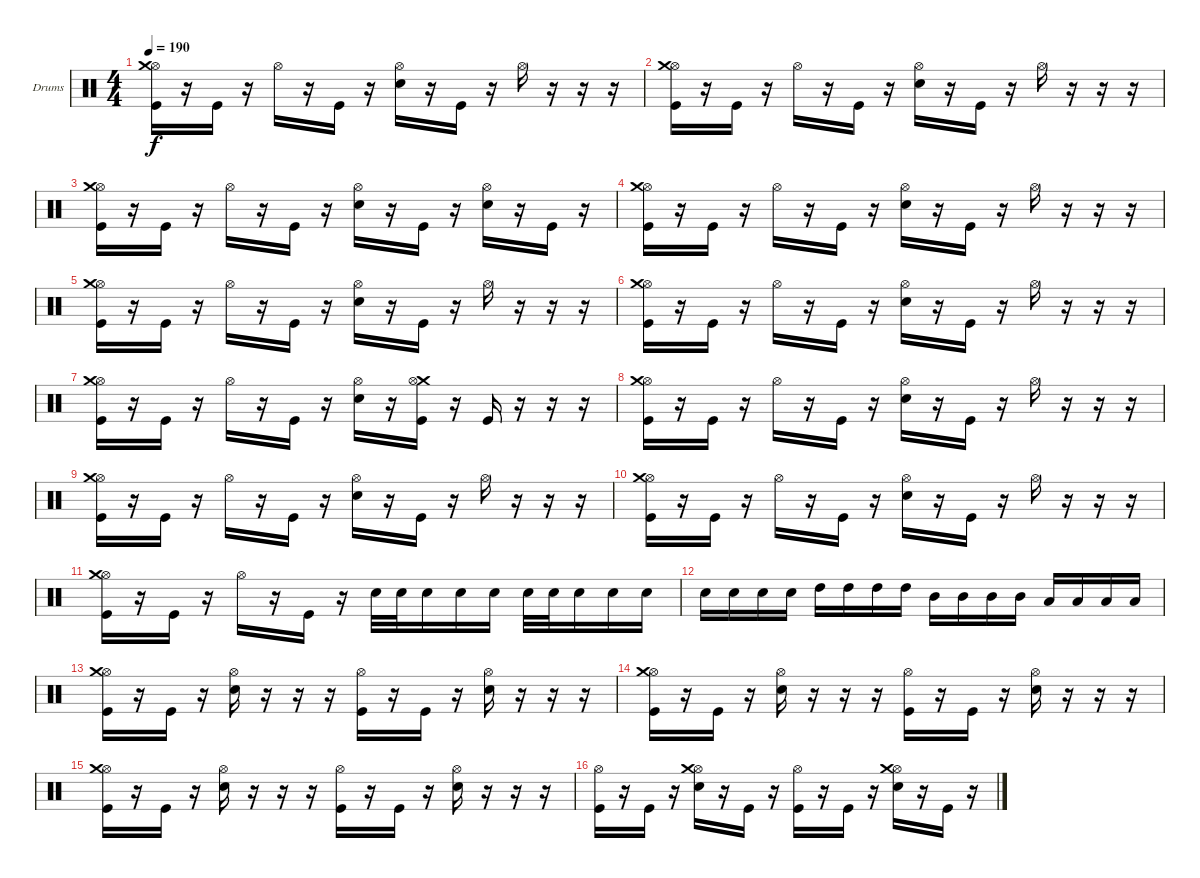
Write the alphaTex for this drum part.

\defaultSystemsLayout 4
\bracketExtendMode groupsimilarinstruments
\firstSystemTrackNameOrientation horizontal
\otherSystemsTrackNameOrientation horizontal
\track ("Drumkit" "Drums") {instrument percussion}
\staff {score}
\articulation defaults
\ts (4 4)
\tempo 190
\clef neutral
\scale
0.333333
\ks c
("Hi-Hat (open)" "Kick (hit)" "Crash medium (hit)").16{dy f} r.16 "Kick (hit)".16 r.16 "Hi-Hat (open)".16 r.16 "Kick (hit)".16 r.16 ("Hi-Hat (open)" "Snare (hit) 2").16 r.16 "Kick (hit)".16 r.16 "Hi-Hat (open)".16 r.16 r.16 r.16 |
\scale
0.333333 ("Hi-Hat (open)" "Kick (hit)" "Crash medium (hit)").16 r.16 "Kick (hit)".16 r.16 "Hi-Hat (open)".16 r.16 "Kick (hit)".16 r.16 ("Hi-Hat (open)" "Snare (hit) 2").16 r.16 "Kick (hit)".16 r.16 "Hi-Hat (open)".16 r.16 r.16 r.16 |
\scale
0.333333 ("Hi-Hat (open)" "Kick (hit)" "Crash medium (hit)").16 r.16 "Kick (hit)".16 r.16 "Hi-Hat (open)".16 r.16 "Kick (hit)".16 r.16 ("Hi-Hat (open)" "Snare (hit) 2").16 r.16 "Kick (hit)".16 r.16 ("Hi-Hat (open)" "Snare (hit) 2").16 r.16 "Kick (hit)".16 r.16 |
\scale
0.333333 ("Hi-Hat (open)" "Kick (hit)" "Crash medium (hit)").16 r.16 "Kick (hit)".16 r.16 "Hi-Hat (open)".16 r.16 "Kick (hit)".16 r.16 ("Hi-Hat (open)" "Snare (hit) 2").16 r.16 "Kick (hit)".16 r.16 "Hi-Hat (open)".16 r.16 r.16 r.16 |
\scale
0.333333 ("Hi-Hat (open)" "Kick (hit)" "Crash medium (hit)").16 r.16 "Kick (hit)".16 r.16 "Hi-Hat (open)".16 r.16 "Kick (hit)".16 r.16 ("Hi-Hat (open)" "Snare (hit) 2").16 r.16 "Kick (hit)".16 r.16 "Hi-Hat (open)".16 r.16 r.16 r.16 |
\scale
0.333333 ("Hi-Hat (open)" "Kick (hit)" "Crash medium (hit)").16 r.16 "Kick (hit)".16 r.16 "Hi-Hat (open)".16 r.16 "Kick (hit)".16 r.16 ("Hi-Hat (open)" "Snare (hit) 2").16 r.16 "Kick (hit)".16 r.16 "Hi-Hat (open)".16 r.16 r.16 r.16 |
\scale
0.333333 ("Hi-Hat (open)" "Kick (hit)" "Crash medium (hit)").16 r.16 "Kick (hit)".16 r.16 "Hi-Hat (open)".16 r.16 "Kick (hit)".16 r.16 ("Hi-Hat (open)" "Snare (hit) 2").16 r.16 ("Crash medium (hit)" "Kick (hit)" "Hi-Hat (open)").16 r.16 "Kick (hit)".16 r.16 r.16 r.16 |
\scale
0.333333 ("Hi-Hat (open)" "Kick (hit)" "Crash medium (hit)").16 r.16 "Kick (hit)".16 r.16 "Hi-Hat (open)".16 r.16 "Kick (hit)".16 r.16 ("Hi-Hat (open)" "Snare (hit) 2").16 r.16 "Kick (hit)".16 r.16 "Hi-Hat (open)".16 r.16 r.16 r.16 |
\scale
0.333333 ("Hi-Hat (open)" "Kick (hit)" "Crash medium (hit)").16 r.16 "Kick (hit)".16 r.16 "Hi-Hat (open)".16 r.16 "Kick (hit)".16 r.16 ("Hi-Hat (open)" "Snare (hit) 2").16 r.16 "Kick (hit)".16 r.16 "Hi-Hat (open)".16 r.16 r.16 r.16 |
\scale
0.333333 ("Hi-Hat (open)" "Kick (hit)" "Crash medium (hit)").16 r.16 "Kick (hit)".16 r.16 "Hi-Hat (open)".16 r.16 "Kick (hit)".16 r.16 ("Hi-Hat (open)" "Snare (hit) 2").16 r.16 "Kick (hit)".16 r.16 "Hi-Hat (open)".16 r.16 r.16 r.16 |
\scale
0.333333 ("Hi-Hat (open)" "Kick (hit)" "Crash medium (hit)").16 r.16 "Kick (hit)".16 r.16 "Hi-Hat (open)".16 r.16 "Kick (hit)".16 r.16 "Snare (hit) 2".32 "Snare (hit) 2".32 "Snare (hit) 2".16 "Snare (hit) 2".16 "Snare (hit) 2".16 "Snare (hit) 2".32 "Snare (hit) 2".32 "Snare (hit) 2".16 "Snare (hit) 2".16 "Snare (hit) 2".16 |
\scale
0.333333 "Snare (hit) 2".16 "Snare (hit) 2".16 "Snare (hit) 2".16 "Snare (hit) 2".16 "High Tom (hit)".16 "High Tom (hit)".16 "High Tom (hit)".16 "High Tom (hit)".16 "Mid Tom (hit)".16 "Mid Tom (hit)".16 "Mid Tom (hit)".16 "Mid Tom (hit)".16 "Low Tom (hit)".16 "Low Tom (hit)".16 "Low Tom (hit)".16 "Low Tom (hit)".16 |
\scale
0.333333 ("Hi-Hat (open)" "Kick (hit)" "Crash medium (hit)").16 r.16 "Kick (hit)".16 r.16 ("Hi-Hat (open)" "Snare (hit) 2").16 r.16 r.16 r.16 ("Hi-Hat (open)" "Kick (hit)").16 r.16 "Kick (hit)".16 r.16 ("Hi-Hat (open)" "Snare (hit) 2").16 r.16 r.16 r.16 |
\scale
0.333333 ("Hi-Hat (open)" "Kick (hit)" "Crash medium (hit)").16 r.16 "Kick (hit)".16 r.16 ("Hi-Hat (open)" "Snare (hit) 2").16 r.16 r.16 r.16 ("Hi-Hat (open)" "Kick (hit)").16 r.16 "Kick (hit)".16 r.16 ("Hi-Hat (open)" "Snare (hit) 2").16 r.16 r.16 r.16 |
\scale
0.333333 ("Hi-Hat (open)" "Kick (hit)" "Crash medium (hit)").16 r.16 "Kick (hit)".16 r.16 ("Hi-Hat (open)" "Snare (hit) 2").16 r.16 r.16 r.16 ("Hi-Hat (open)" "Kick (hit)").16 r.16 "Kick (hit)".16 r.16 ("Hi-Hat (open)" "Snare (hit) 2").16 r.16 r.16 r.16 |
\scale
0.333333 ("Hi-Hat (open)" "Kick (hit)").16 r.16 "Kick (hit)".16 r.16 ("Hi-Hat (open)" "Snare (hit) 2" "Crash medium (hit)").16 r.16 "Kick (hit)".16 r.16 ("Hi-Hat (open)" "Kick (hit)").16 r.16 "Kick (hit)".16 r.16 ("Hi-Hat (open)" "Snare (hit) 2" "Crash medium (hit)").16 r.16 "Kick (hit)".16 r.16
